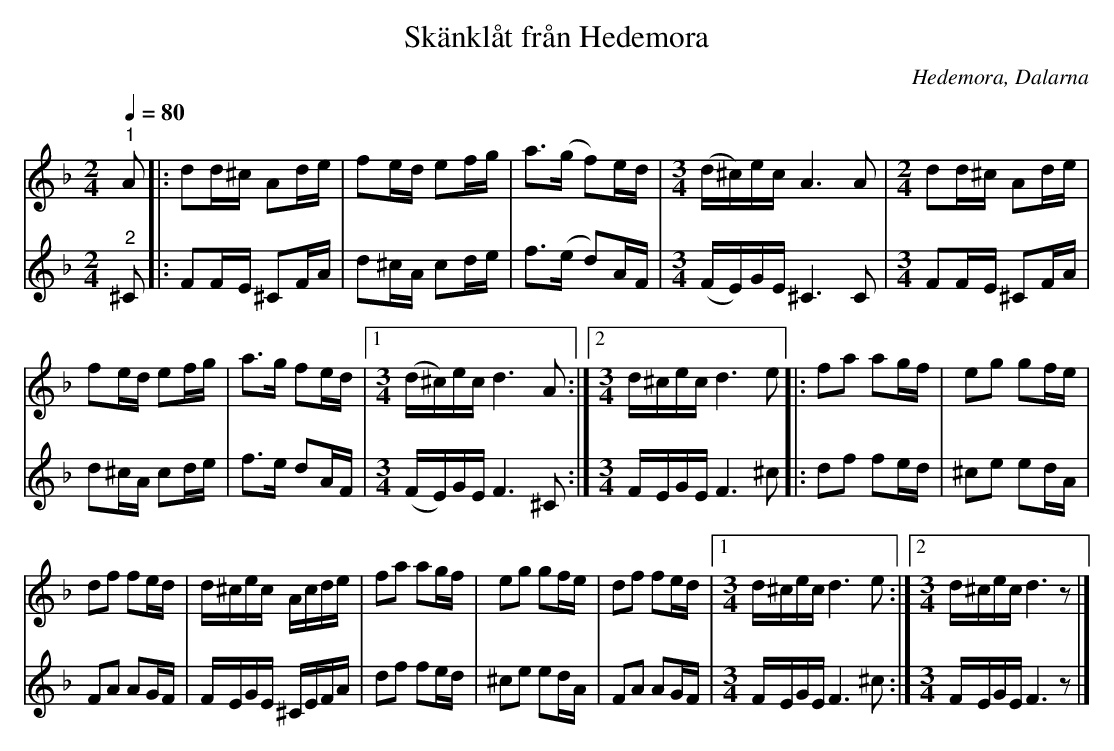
X:1
T:Skänklåt från Hedemora
L:1/16
O:Hedemora, Dalarna
Q:1/4=80
M:2/4
K:F
V:1
"^1" A2 [|: d2d^c A2de | f2ed e2fg | a2>(g2 f2)ed |[M:3/4] (d^c)ec A6 A2|[M:2/4] d2d^c A2de |
f2ed e2fg | a2>g2 f2ed |1[M:3/4] (d^c)ec d6 A2 :|]2[M:3/4] d^cec d6 e2 [|:f2a2 a2gf | e2g2 g2fe |
d2f2 f2ed | d^cec Acde | f2a2 a2gf | e2g2 g2fe | d2f2 f2ed |1[M:3/4] d^cecd6 e2 :|]2[M:3/4] d^cec d6 z2 |]
V:2
"^2" ^C2  [|:  F2FE ^C2FA  |  d2^cA c2de  |  f2>(e2 d2)AF  | [M:3/4] (FE)GE ^C6 C2  | [M:3/4] F2FE ^C2FA  |
d2^cA c2de  |  f2>e2 d2AF  |1 [M:3/4] (FE)GE F6 ^C2  :|]2 [M:3/4] FEGE F6^c2  [|:  d2f2 f2ed  |  ^c2e2 e2dA  |
F2A2 A2GF  |  FEGE ^CEFA  |  d2f2 f2ed  |  ^c2e2 e2dA  |  F2A2 A2GF  |1[M:3/4] FEGE F6 ^c2  :|]2[M:3/4] FEGE F6 z2  |]
